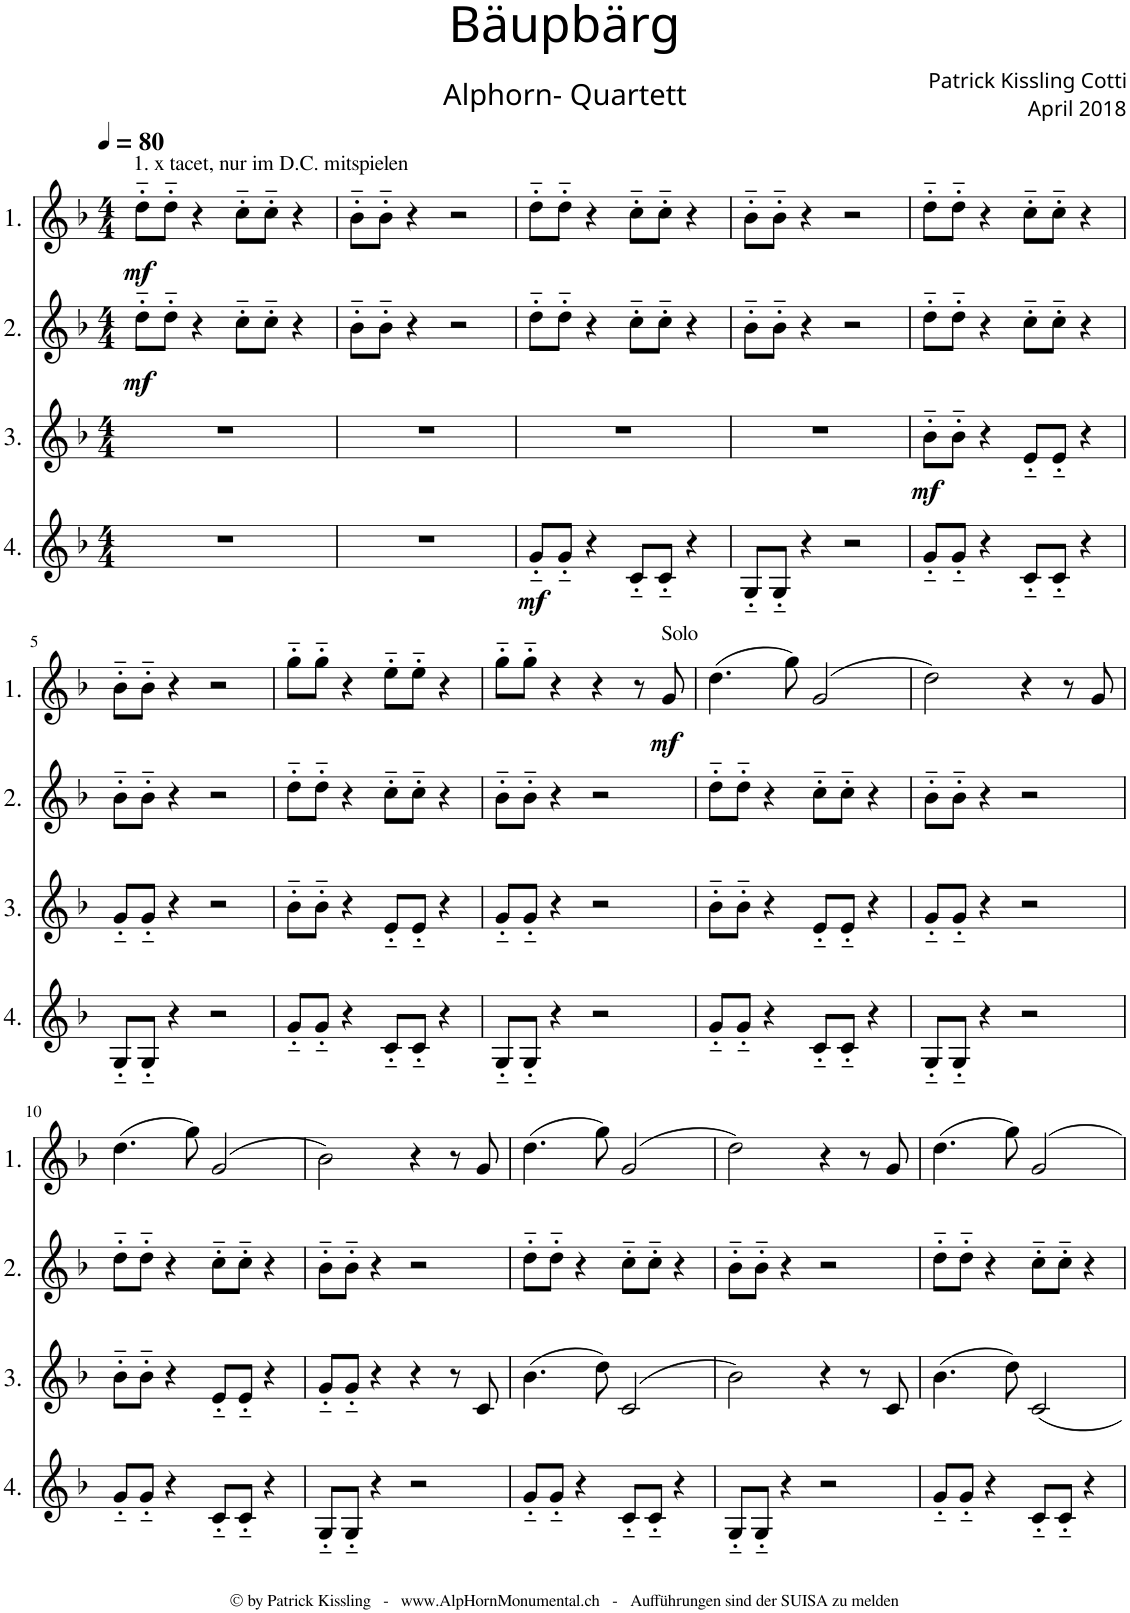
**kern	**dynam	**kern	**dynam	**kern	**dynam	**kern	**dynam
*part4	*part4	*part3	*part3	*part2	*part2	*part1	*part1
*staff4	*staff4	*staff3	*staff3	*staff2	*staff2	*staff1	*staff1
*I"4.	*	*I"3.	*	*I"2.	*	*I"1.	*
*clefG2	*	*clefG2	*	*clefG2	*	*clefG2	*
*Trd4c7	*	*Trd4c7	*	*Trd4c7	*	*Trd4c7	*
*k[b-]	*	*k[b-]	*	*k[b-]	*	*k[b-]	*
*M4/4	*	*M4/4	*	*M4/4	*	*M4/4	*
*MM80	*	*MM80	*	*MM80	*	*MM80	*
=	=	=	=	=	=	=	=
!	!	!	!	!	!	!LO:TX:a:t=1. x tacet, nur im D.C. mitspielen	!
!	!	!	!	!	!LO:DY:b	!	!LO:DY:b
1r	.	1r	.	8dd'~\L	mf	8dd'~\L	mf
.	.	.	.	8dd'~\J	.	8dd'~\J	.
.	.	.	.	4r	.	4r	.
.	.	.	.	8cc'~\L	.	8cc'~\L	.
.	.	.	.	8cc'~\J	.	8cc'~\J	.
.	.	.	.	4r	.	4r	.
=1	=1	=1	=1	=1	=1	=1	=1
1r	.	1r	.	8b-'~\L	.	8b-'~\L	.
.	.	.	.	8b-'~\J	.	8b-'~\J	.
.	.	.	.	4r	.	4r	.
.	.	.	.	2r	.	2r	.
=2	=2	=2	=2	=2	=2	=2	=2
!	!LO:DY:b	!	!	!	!	!	!
8g'~/L	mf	1r	.	8dd'~\L	.	8dd'~\L	.
8g'~/J	.	.	.	8dd'~\J	.	8dd'~\J	.
4r	.	.	.	4r	.	4r	.
8c'~/L	.	.	.	8cc'~\L	.	8cc'~\L	.
8c'~/J	.	.	.	8cc'~\J	.	8cc'~\J	.
4r	.	.	.	4r	.	4r	.
=3	=3	=3	=3	=3	=3	=3	=3
8G'~/L	.	1r	.	8b-'~\L	.	8b-'~\L	.
8G'~/J	.	.	.	8b-'~\J	.	8b-'~\J	.
4r	.	.	.	4r	.	4r	.
2r	.	.	.	2r	.	2r	.
=4	=4	=4	=4	=4	=4	=4	=4
!	!	!	!LO:DY:b	!	!	!	!
8g'~/L	.	8b-'~\L	mf	8dd'~\L	.	8dd'~\L	.
8g'~/J	.	8b-'~\J	.	8dd'~\J	.	8dd'~\J	.
4r	.	4r	.	4r	.	4r	.
8c'~/L	.	8e'~/L	.	8cc'~\L	.	8cc'~\L	.
8c'~/J	.	8e'~/J	.	8cc'~\J	.	8cc'~\J	.
4r	.	4r	.	4r	.	4r	.
!!LO:LB:g=z
=5	=5	=5	=5	=5	=5	=5	=5
8G'~/L	.	8g'~/L	.	8b-'~\L	.	8b-'~\L	.
8G'~/J	.	8g'~/J	.	8b-'~\J	.	8b-'~\J	.
4r	.	4r	.	4r	.	4r	.
2r	.	2r	.	2r	.	2r	.
=6	=6	=6	=6	=6	=6	=6	=6
8g'~/L	.	8b-'~\L	.	8dd'~\L	.	8gg'~\L	.
8g'~/J	.	8b-'~\J	.	8dd'~\J	.	8gg'~\J	.
4r	.	4r	.	4r	.	4r	.
8c'~/L	.	8e'~/L	.	8cc'~\L	.	8ee'~\L	.
8c'~/J	.	8e'~/J	.	8cc'~\J	.	8ee'~\J	.
4r	.	4r	.	4r	.	4r	.
=7	=7	=7	=7	=7	=7	=7	=7
8G'~/L	.	8g'~/L	.	8b-'~\L	.	8gg'~\L	.
8G'~/J	.	8g'~/J	.	8b-'~\J	.	8gg'~\J	.
4r	.	4r	.	4r	.	4r	.
2r	.	2r	.	2r	.	4r	.
.	.	.	.	.	.	8r	.
!	!	!	!	!	!	!LO:TX:a:t=Solo	!
!	!	!	!	!	!	!	!LO:DY:b
.	.	.	.	.	.	8g/	mf
=8	=8	=8	=8	=8	=8	=8	=8
8g'~/L	.	8b-'~\L	.	8dd'~\L	.	(4.dd\	.
8g'~/J	.	8b-'~\J	.	8dd'~\J	.	.	.
4r	.	4r	.	4r	.	.	.
.	.	.	.	.	.	8gg\)	.
8c'~/L	.	8e'~/L	.	8cc'~\L	.	(2g/	.
8c'~/J	.	8e'~/J	.	8cc'~\J	.	.	.
4r	.	4r	.	4r	.	.	.
=9	=9	=9	=9	=9	=9	=9	=9
8G'~/L	.	8g'~/L	.	8b-'~\L	.	2dd\)	.
8G'~/J	.	8g'~/J	.	8b-'~\J	.	.	.
4r	.	4r	.	4r	.	.	.
2r	.	2r	.	2r	.	4r	.
.	.	.	.	.	.	8r	.
.	.	.	.	.	.	8g/	.
!!LO:LB:g=z
=10	=10	=10	=10	=10	=10	=10	=10
8g'~/L	.	8b-'~\L	.	8dd'~\L	.	(4.dd\	.
8g'~/J	.	8b-'~\J	.	8dd'~\J	.	.	.
4r	.	4r	.	4r	.	.	.
.	.	.	.	.	.	8gg\)	.
8c'~/L	.	8e'~/L	.	8cc'~\L	.	(2g/	.
8c'~/J	.	8e'~/J	.	8cc'~\J	.	.	.
4r	.	4r	.	4r	.	.	.
=11	=11	=11	=11	=11	=11	=11	=11
8G'~/L	.	8g'~/L	.	8b-'~\L	.	2b-\)	.
8G'~/J	.	8g'~/J	.	8b-'~\J	.	.	.
4r	.	4r	.	4r	.	.	.
2r	.	4r	.	2r	.	4r	.
.	.	8r	.	.	.	8r	.
.	.	8c/	.	.	.	8g/	.
=12	=12	=12	=12	=12	=12	=12	=12
8g'~/L	.	(4.b-\	.	8dd'~\L	.	(4.dd\	.
8g'~/J	.	.	.	8dd'~\J	.	.	.
4r	.	.	.	4r	.	.	.
.	.	8dd\)	.	.	.	8gg\)	.
8c'~/L	.	(2c/	.	8cc'~\L	.	(2g/	.
8c'~/J	.	.	.	8cc'~\J	.	.	.
4r	.	.	.	4r	.	.	.
=13	=13	=13	=13	=13	=13	=13	=13
8G'~/L	.	2b-\)	.	8b-'~\L	.	2dd\)	.
8G'~/J	.	.	.	8b-'~\J	.	.	.
4r	.	.	.	4r	.	.	.
2r	.	4r	.	2r	.	4r	.
.	.	8r	.	.	.	8r	.
.	.	8c/	.	.	.	8g/	.
=14	=14	=14	=14	=14	=14	=14	=14
8g'~/L	.	(4.b-\	.	8dd'~\L	.	(4.dd\	.
8g'~/J	.	.	.	8dd'~\J	.	.	.
4r	.	.	.	4r	.	.	.
.	.	8dd\)	.	.	.	8gg\)	.
8c'~/L	.	2c/	.	8cc'~\L	.	2g/	.
8c'~/J	.	.	.	8cc'~\J	.	.	.
4r	.	.	.	4r	.	.	.
=	=	=	=	=	=	=	=
*-	*-	*-	*-	*-	*-	*-	*-
